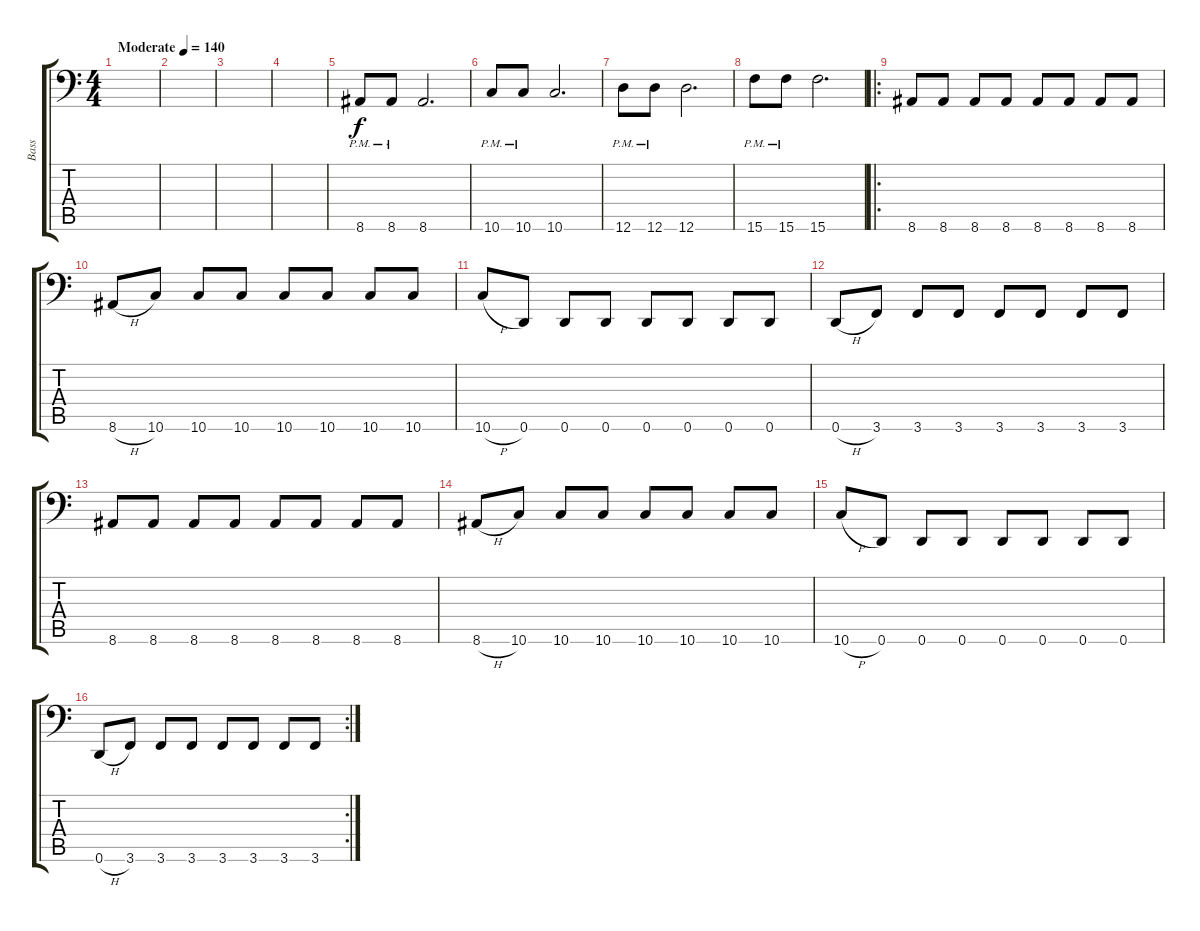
\track ("Bass" "Bass") {instrument electricbasspick}
\staff {score tabs}
\tuning (E3 B2 G2 D2 A1 D1) {hide}
\ts (4 4)
\tempo (140 "Moderate")
\clef f4
\ks c
|
|
|
|
8.6{pm}.8 8.6{pm}.8 8.6.2{d} |
10.6{pm}.8 10.6{pm}.8 10.6.2{d} |
12.6{pm}.8 12.6{pm}.8 12.6.2{d} |
15.6{pm}.8 15.6{pm}.8 15.6.2{d} |
\ro
8.6.8 8.6.8 8.6.8 8.6.8 8.6.8 8.6.8 8.6.8 8.6.8 |
8.6{h}.8 10.6.8 10.6.8 10.6.8 10.6.8 10.6.8 10.6.8 10.6.8 |
10.6{h}.8 0.6.8 0.6.8 0.6.8 0.6.8 0.6.8 0.6.8 0.6.8 |
0.6{h}.8 3.6.8 3.6.8 3.6.8 3.6.8 3.6.8 3.6.8 3.6.8 |
8.6.8 8.6.8 8.6.8 8.6.8 8.6.8 8.6.8 8.6.8 8.6.8 |
8.6{h}.8 10.6.8 10.6.8 10.6.8 10.6.8 10.6.8 10.6.8 10.6.8 |
10.6{h}.8 0.6.8 0.6.8 0.6.8 0.6.8 0.6.8 0.6.8 0.6.8 |
\rc 2
0.6{h}.8 3.6.8 3.6.8 3.6.8 3.6.8 3.6.8 3.6.8 3.6.8
